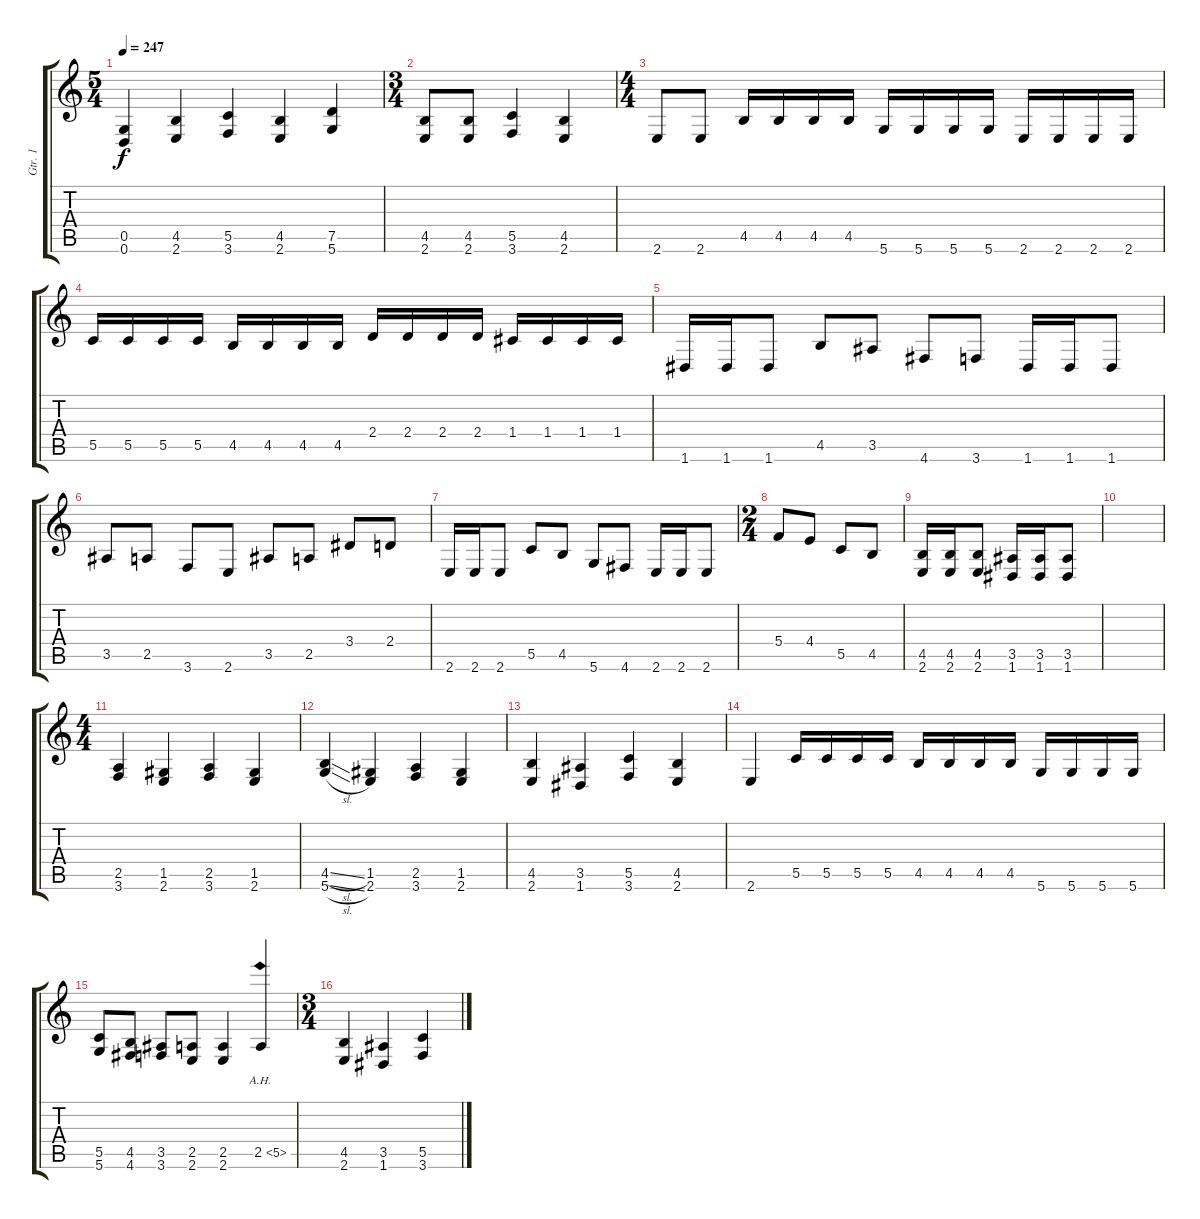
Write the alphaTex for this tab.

\track ("Gtr. 1" "Gtr. 1") {instrument distortionguitar}
\staff {score tabs}
\tuning (D4 A3 F3 C3 G2 D2) {hide}
\ts (5 4)
\tempo 247
\clef g2
\ks c
(0.5 0.6).4{dy f} (4.5 2.6).4 (5.5 3.6).4 (4.5 2.6).4 (7.5 5.6).4 |
\ts (3 4)
(4.5 2.6).8 (4.5 2.6).8 (5.5 3.6).4 (4.5 2.6).4 |
\ts (4 4)
2.6.8 2.6.8 4.5.16 4.5.16 4.5.16 4.5.16 5.6.16 5.6.16 5.6.16 5.6.16 2.6.16 2.6.16 2.6.16 2.6.16 |
5.5.16 5.5.16 5.5.16 5.5.16 4.5.16 4.5.16 4.5.16 4.5.16 2.4.16 2.4.16 2.4.16 2.4.16 1.4.16 1.4.16 1.4.16 1.4.16 |
1.6.16 1.6.16 1.6.8 4.5.8 3.5.8 4.6.8 3.6.8 1.6.16 1.6.16 1.6.8 |
3.5.8 2.5.8 3.6.8 2.6.8 3.5.8 2.5.8 3.4.8 2.4.8 |
2.6.16 2.6.16 2.6.8 5.5.8 4.5.8 5.6.8 4.6.8 2.6.16 2.6.16 2.6.8 |
\ts (2 4)
5.4.8 4.4.8 5.5.8 4.5.8 |
(4.5 2.6).16 (4.5 2.6).16 (4.5 2.6).8 (3.5 1.6).16 (3.5 1.6).16 (3.5 1.6).8 |
|
\ts (4 4)
(2.5 3.6).4 (1.5 2.6).4 (2.5 3.6).4 (1.5 2.6).4 |
(4.5{sl} 5.6{sl}).4 (1.5 2.6).4 (2.5 3.6).4 (1.5 2.6).4 |
(4.5 2.6).4 (3.5 1.6).4 (5.5 3.6).4 (4.5 2.6).4 |
2.6.4 5.5.16 5.5.16 5.5.16 5.5.16 4.5.16 4.5.16 4.5.16 4.5.16 5.6.16 5.6.16 5.6.16 5.6.16 |
(5.5 5.6).8 (4.5 4.6).8 (3.5 3.6).8 (2.5 2.6).8 (2.5 2.6).4 2.5{ah 3}.4 |
\ts (3 4)
(4.5 2.6).4 (3.5 1.6).4 (5.5 3.6).4
